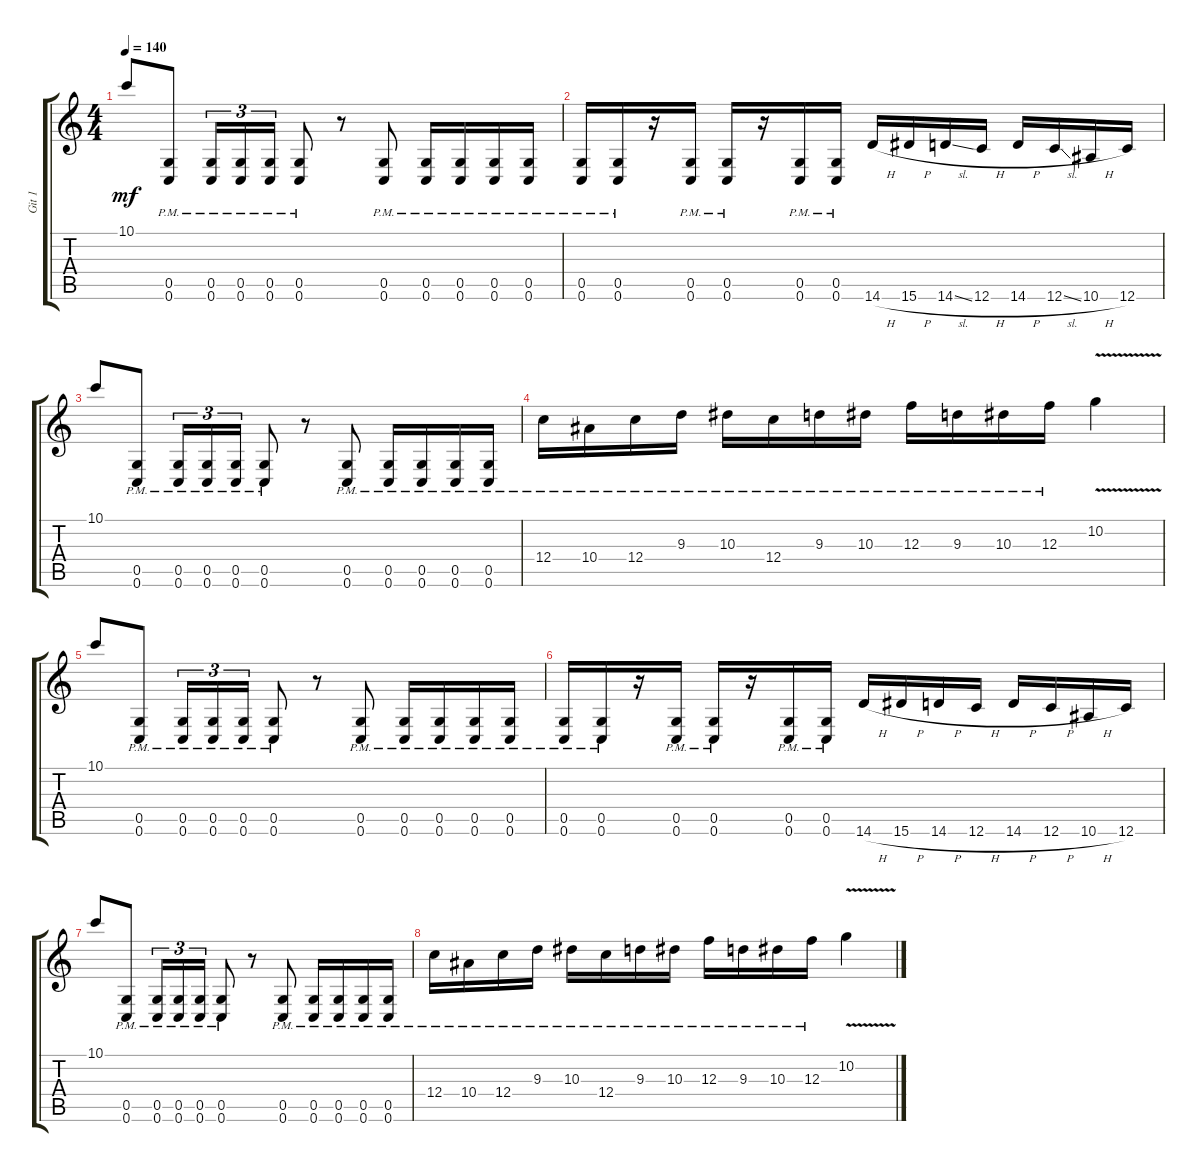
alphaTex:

\track ("Git 1" "Git 1") {instrument acousticguitarsteel}
\staff {score tabs}
\tuning (D4 A3 F3 C3 G2 C2) {hide}
\ts (4 4)
\tempo 140
\clef g2
\ks c
10.1.8{dy mf} (0.5{pm} 0.6{pm}).8 (0.5{pm} 0.6{pm}).16{tu (3 2)} (0.5{pm} 0.6{pm}).16{tu (3 2)} (0.5{pm} 0.6{pm}).16{tu (3 2)} (0.5{pm} 0.6{pm}).8 r.8 (0.5{pm} 0.6{pm}).8 (0.5{pm} 0.6{pm}).16 (0.5{pm} 0.6{pm}).16 (0.5{pm} 0.6{pm}).16 (0.5{pm} 0.6{pm}).16 |
(0.5{pm} 0.6{pm}).16 (0.5{pm} 0.6{pm}).16 r.16 (0.5{pm} 0.6{pm}).16 (0.5{pm} 0.6{pm}).16 r.16 (0.5{pm} 0.6{pm}).16 (0.5{pm} 0.6{pm}).16 14.6{h}.16 15.6{h}.16 14.6{sl}.16 12.6{h}.16 14.6{h}.16 12.6{sl}.16 10.6{h}.16 12.6.16 |
10.1.8 (0.5{pm} 0.6{pm}).8 (0.5{pm} 0.6{pm}).16{tu (3 2)} (0.5{pm} 0.6{pm}).16{tu (3 2)} (0.5{pm} 0.6{pm}).16{tu (3 2)} (0.5{pm} 0.6{pm}).8 r.8 (0.5{pm} 0.6{pm}).8 (0.5{pm} 0.6{pm}).16 (0.5{pm} 0.6{pm}).16 (0.5{pm} 0.6{pm}).16 (0.5{pm} 0.6{pm}).16 |
12.4{pm}.16 10.4{pm}.16 12.4{pm}.16 9.3{pm}.16 10.3{pm}.16 12.4{pm}.16 9.3{pm}.16 10.3{pm}.16 12.3{pm}.16 9.3{pm}.16 10.3{pm}.16 12.3{pm}.16 10.2{v}.4 |
10.1.8 (0.5{pm} 0.6{pm}).8 (0.5{pm} 0.6{pm}).16{tu (3 2)} (0.5{pm} 0.6{pm}).16{tu (3 2)} (0.5{pm} 0.6{pm}).16{tu (3 2)} (0.5{pm} 0.6{pm}).8 r.8 (0.5{pm} 0.6{pm}).8 (0.5{pm} 0.6{pm}).16 (0.5{pm} 0.6{pm}).16 (0.5{pm} 0.6{pm}).16 (0.5{pm} 0.6{pm}).16 |
(0.5{pm} 0.6{pm}).16 (0.5{pm} 0.6{pm}).16 r.16 (0.5{pm} 0.6{pm}).16 (0.5{pm} 0.6{pm}).16 r.16 (0.5{pm} 0.6{pm}).16 (0.5{pm} 0.6{pm}).16 14.6{h}.16 15.6{h}.16 14.6{h}.16 12.6{h}.16 14.6{h}.16 12.6{h}.16 10.6{h}.16 12.6.16 |
10.1.8 (0.5{pm} 0.6{pm}).8 (0.5{pm} 0.6{pm}).16{tu (3 2)} (0.5{pm} 0.6{pm}).16{tu (3 2)} (0.5{pm} 0.6{pm}).16{tu (3 2)} (0.5{pm} 0.6{pm}).8 r.8 (0.5{pm} 0.6{pm}).8 (0.5{pm} 0.6{pm}).16 (0.5{pm} 0.6{pm}).16 (0.5{pm} 0.6{pm}).16 (0.5{pm} 0.6{pm}).16 |
12.4{pm}.16 10.4{pm}.16 12.4{pm}.16 9.3{pm}.16 10.3{pm}.16 12.4{pm}.16 9.3{pm}.16 10.3{pm}.16 12.3{pm}.16 9.3{pm}.16 10.3{pm}.16 12.3{pm}.16 10.2{v}.4
